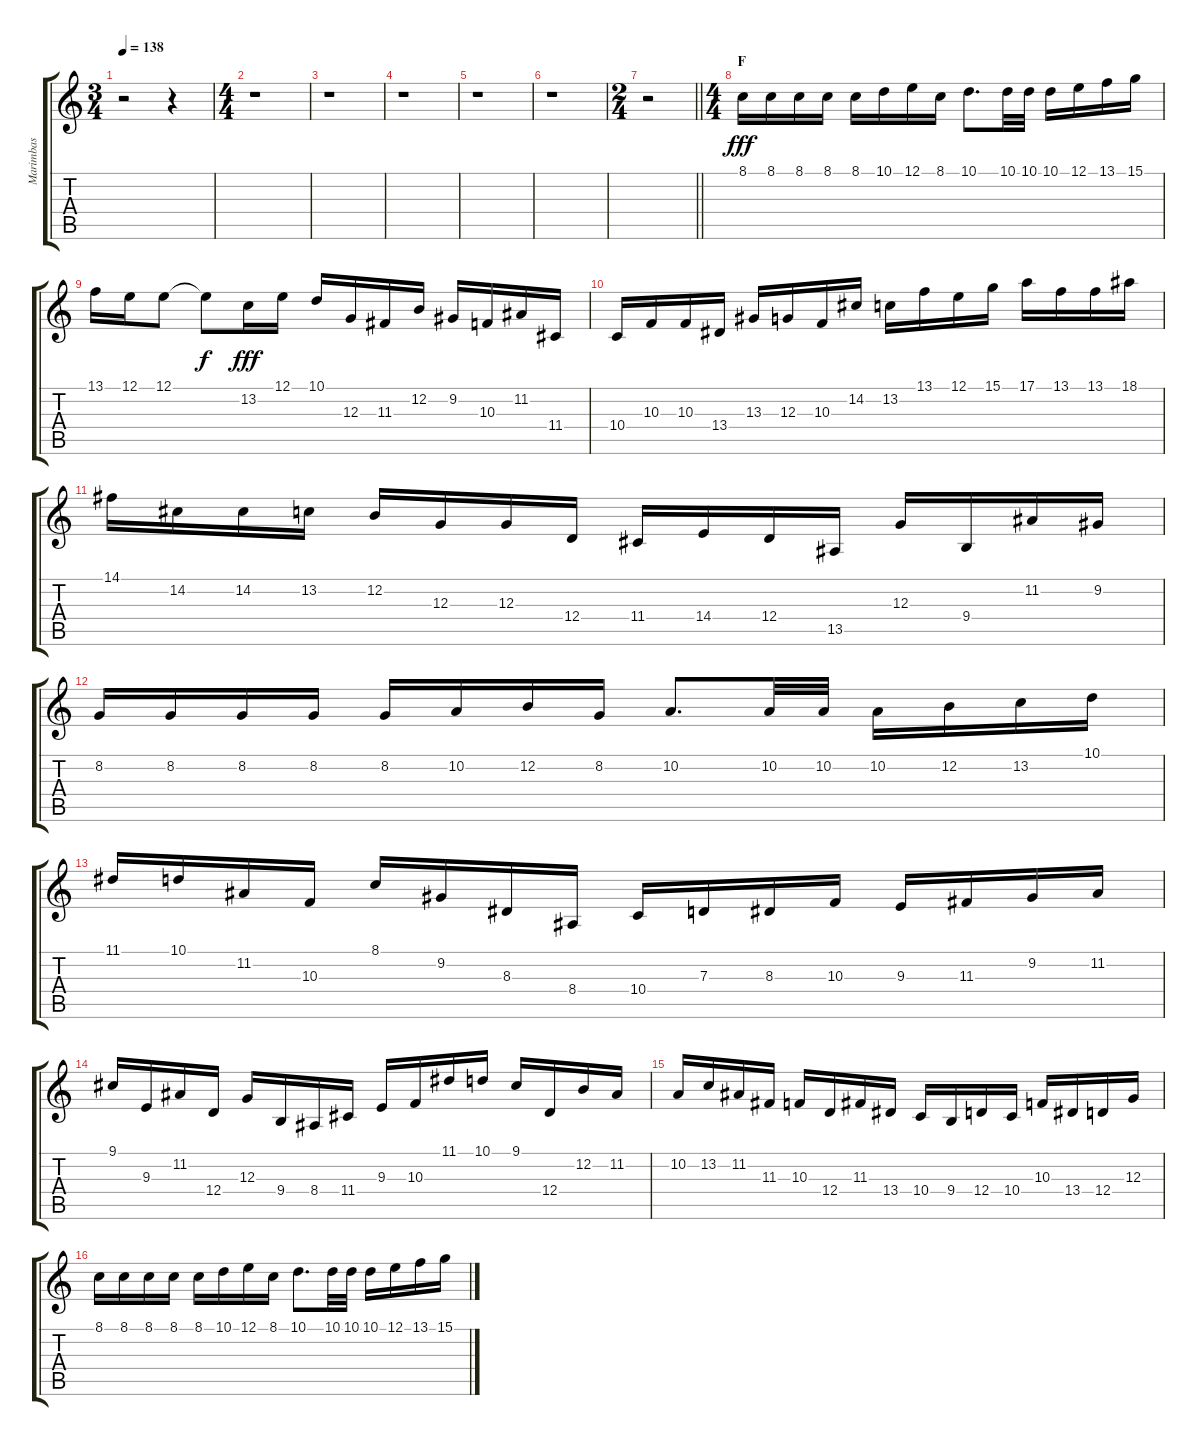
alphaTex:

\track ("Marimbas" "Marimbas") {instrument marimba}
\staff {score tabs}
\tuning (E4 B3 G3 D3 A2 E2) {hide}
\ts (3 4)
\tempo 138
\clef g2
\ks c
r.2{dy fff} r.4 |
\ts (4 4)
r.1 |
r.1 |
r.1 |
r.1 |
r.1 |
\ts (2 4)
\barLineRight lightlight
r.2 |
\ts (4 4)
\section ("" "F")
8.1.16 8.1.16 8.1.16 8.1.16 8.1.16 10.1.16 12.1.16 8.1.16 10.1.8{d} 10.1.32 10.1.32 10.1.16 12.1.16 13.1.16 15.1.16 |
13.1.16 12.1.16 12.1.8 12.1{t}.8{dy f} 13.2.16{dy fff} 12.1.16 10.1.16 12.3.16 11.3.16 12.2.16 9.2.16 10.3.16 11.2.16 11.4.16 |
10.4.16 10.3.16 10.3.16 13.4.16 13.3.16 12.3.16 10.3.16 14.2.16 13.2.16 13.1.16 12.1.16 15.1.16 17.1.16 13.1.16 13.1.16 18.1.16 |
14.1.16 14.2.16 14.2.16 13.2.16 12.2.16 12.3.16 12.3.16 12.4.16 11.4.16 14.4.16 12.4.16 13.5.16 12.3.16 9.4.16 11.2.16 9.2.16 |
8.2.16 8.2.16 8.2.16 8.2.16 8.2.16 10.2.16 12.2.16 8.2.16 10.2.8{d} 10.2.32 10.2.32 10.2.16 12.2.16 13.2.16 10.1.16 |
11.1.16 10.1.16 11.2.16 10.3.16 8.1.16 9.2.16 8.3.16 8.4.16 10.4.16 7.3.16 8.3.16 10.3.16 9.3.16 11.3.16 9.2.16 11.2.16 |
9.1.16 9.3.16 11.2.16 12.4.16 12.3.16 9.4.16 8.4.16 11.4.16 9.3.16 10.3.16 11.1.16 10.1.16 9.1.16 12.4.16 12.2.16 11.2.16 |
10.2.16 13.2.16 11.2.16 11.3.16 10.3.16 12.4.16 11.3.16 13.4.16 10.4.16 9.4.16 12.4.16 10.4.16 10.3.16 13.4.16 12.4.16 12.3.16 |
8.1.16 8.1.16 8.1.16 8.1.16 8.1.16 10.1.16 12.1.16 8.1.16 10.1.8{d} 10.1.32 10.1.32 10.1.16 12.1.16 13.1.16 15.1.16
